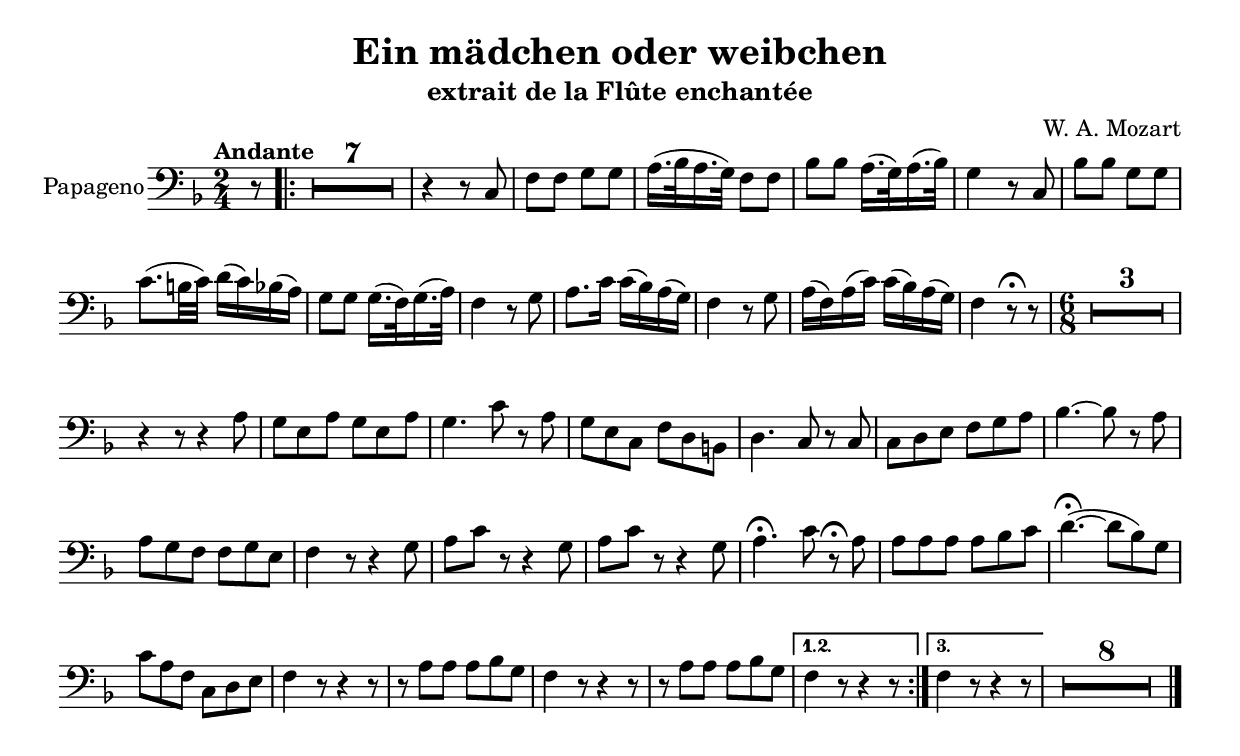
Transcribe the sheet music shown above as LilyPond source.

\version "2.17.12"

\header {
  title = "Ein mädchen oder weibchen"
  subtitle = "extrait de la Flûte enchantée"
  composer = "W. A. Mozart"
  % Supprimer le pied de page par défaut
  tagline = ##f
}

\layout {
  \context {
    \Score
    \remove "Bar_number_engraver"
  }
}

global = {
  \key f \major
  \numericTimeSignature
  \time 2/4
  \partial 8
  \tempo "Andante"
  \version "2.18.0"

\set Score.markFormatter = #format-mark-box-letters
\set Score.skipBars = ##t
\override MultiMeasureRest.expand-limit = 1


}

bassVoice = \relative c {
  \global
  \dynamicUp
  %\autoBeamOff
  % En avant la musique !
  \clef bass r8
  \repeat volta 3 {R2*7
  r4 r8 c8
  f8 f g g 
  a16.( bes32 a16. g32) f8 f
  bes8 bes a16.( g32) a16.( bes32)
  g4 r8 c,
  bes'8 bes g g
  c8.( b32 c) d16( c) bes( a)
  g8 g g16.( f32) g16.( a32)
  f4 r8 g
  a8. c16 c( bes) a( g)
  f4 r8 g
  a16( f) a( c) c( bes) a( g)
  f4 r8\fermata r8
  
  \time 6/8
  R2.*3
  r4 r8 r4 a8
  g8 e a g e a
  g4. c8 r a
  g8 e c f d b
  d4. c8 r c
  c8 d e f g a
  bes4. ~bes8 r a
  a8 g f f g e
  f4 r8 r4 g8
  a8 c r r4 g8
  a8 c r r4 g8
  a4.\fermata c8 r\fermata a
  a8 a a a bes c
  d4.(\fermata ~ d8 bes) g
  c8 a f c d e 
  f4 r8 r4 r8
  r8 a a a bes g
  f4 r8 r4 r8
  r8 a a a bes g}
  \alternative {
  {f4 r8 r4 r8}
  {f4 r8 r4 r8}
  }
  R2.*8 \bar "|."
}

verseOne = \lyricmode {
  
  % Ajouter ici des paroles.
  Ein Mäd -- chen o -- der Weib -- chen
wünscht Pa -- pa -- ge -- no sich!
O so ein sanf -- tes Täub -- chen
wär’ Se -- lig -- keit für mich!
wär’ Se -- lig -- keit für mich!
wär’ Se -- lig -- keit für mich!
\set stanza = "1."
Dann schmeck -- te mir Trin -- ken und Es -- sen,
dann könnt’ ich mit Fürs -- ten mich mes -- sen,
des Le -- bens als Wei -- ser mich freu’n,
und wie im E -- ly -- si -- um sein!
dann könnt’ ich mit Fürs -- ten mich mes -- sen,
des Le -- bens als Wei -- ser mich freu’n, __
und wie im E -- ly -- si -- um sein!
im E -- ly -- si -- um sein!
im E -- ly -- si -- um sein!

}

verseTwo = \lyricmode {
    % Ajouter ici des paroles.
  \repeat unfold 38 {\skip 8}
  \set stanza = "2." 
  Ach, kann ich denn kei -- ner von al -- len
den rei -- zen -- den Mäd -- chen ge -- fal -- len?
Helf’ ei -- ne mir nur aus der Not, __
sonst gräm’ ich mich wahr -- lich zu Tod.
Ach, kann ich denn kei -- ner von al -- len
Helf’ ei -- ne mir nur aus der Not, __
sonst gräm’ ich mich wahr -- lich zu Tod
mich wahr -- lich zu Tod
mich wahr -- lich zu Tod.
}

verseThree = \lyricmode {
    \repeat unfold 38 {\skip 8}
  % Ajouter ici des paroles.
  \set stanza = "3."
  Wird kei -- ne mir Lie -- be ge -- wäh -- ren,
so muß mich die Flam -- me ver -- zeh -- ren,
doch küßt mich ein wei -- bli -- cher Mund 
so bin ich schon wie -- der ge -- sund.
doch küßt mich ein wei -- bli -- cher Mund " "
doch küßt mich ein wei -- bli -- cher Mund __
so bin ich schon wie -- der ge -- sund
schon wie -- der ge -- sund
schon wie -- der ge -- sund.
}

right = \relative c'' {
  \global
  % En avant la musique !
  
}

left = \relative c' {
  \global
  % En avant la musique !
  
}

bassVoicePart = \new Staff \with {
  instrumentName = "Papageno"
  midiInstrument = "choir aahs"
} { \clef bass \bassVoice }
%\addlyrics { \verseOne }
%\addlyrics { \verseTwo }
%\addlyrics { \verseThree }

pianoPart = \new PianoStaff \with {
  instrumentName = "Piano"
} <<
  \new Staff = "right" \with {
    midiInstrument = "acoustic grand"
  } \right
  \new Staff = "left" \with {
    midiInstrument = "acoustic grand"
  } { \clef bass \left }
>>

\score {
  <<
    \bassVoicePart
    %\pianoPart
  >>
  \layout { }
  \midi {
    \context {
      \Score
      tempoWholesPerMinute = #(ly:make-moment 100 4)
    }
  }
}
